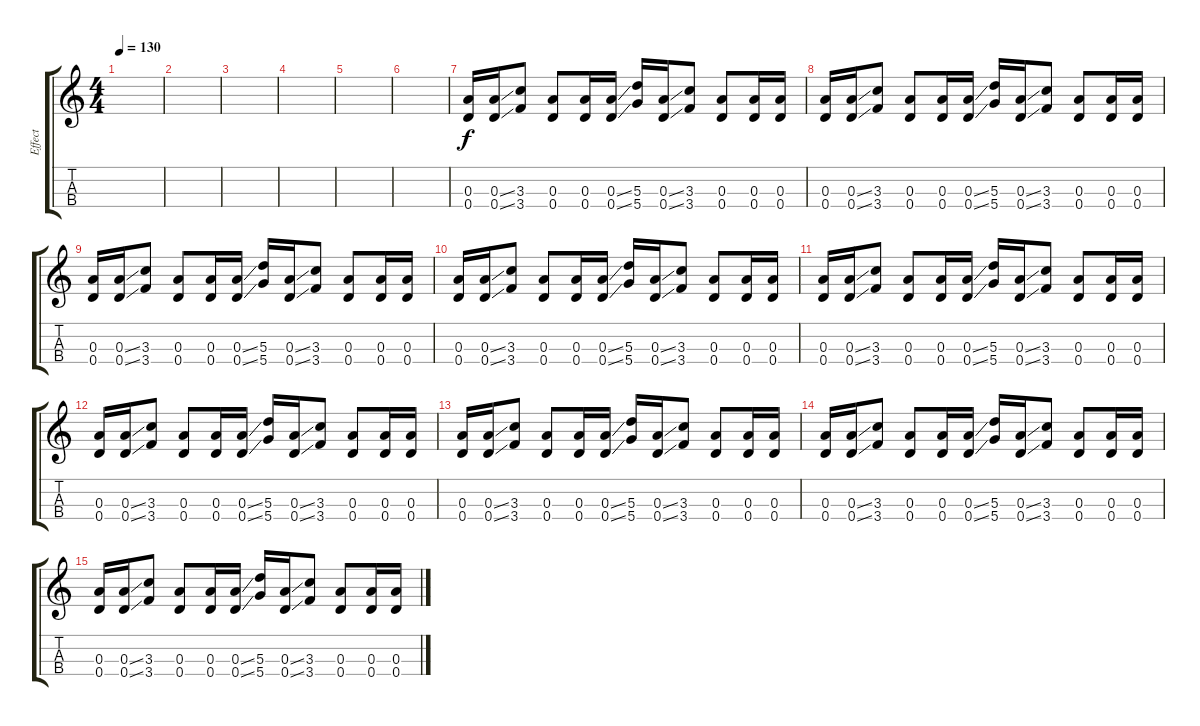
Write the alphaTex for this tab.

\track ("Effect" "Effect") {instrument overdrivenguitar}
\staff {score tabs}
\tuning (G4 D4 A3 D3) {hide}
\ts (4 4)
\tempo 130
\clef g2
\ks c
|
|
|
|
|
|
(0.3 0.4).16 (0.3{ss} 0.4{ss}).16 (3.3 3.4).8 (0.3 0.4).8 (0.3 0.4).16 (0.3{ss} 0.4{ss}).16 (5.3 5.4).16 (0.3{ss} 0.4{ss}).16 (3.3 3.4).8 (0.3 0.4).8 (0.3 0.4).16 (0.3 0.4).16 |
(0.3 0.4).16 (0.3{ss} 0.4{ss}).16 (3.3 3.4).8 (0.3 0.4).8 (0.3 0.4).16 (0.3{ss} 0.4{ss}).16 (5.3 5.4).16 (0.3{ss} 0.4{ss}).16 (3.3 3.4).8 (0.3 0.4).8 (0.3 0.4).16 (0.3 0.4).16 |
(0.3 0.4).16 (0.3{ss} 0.4{ss}).16 (3.3 3.4).8 (0.3 0.4).8 (0.3 0.4).16 (0.3{ss} 0.4{ss}).16 (5.3 5.4).16 (0.3{ss} 0.4{ss}).16 (3.3 3.4).8 (0.3 0.4).8 (0.3 0.4).16 (0.3 0.4).16 |
(0.3 0.4).16 (0.3{ss} 0.4{ss}).16 (3.3 3.4).8 (0.3 0.4).8 (0.3 0.4).16 (0.3{ss} 0.4{ss}).16 (5.3 5.4).16 (0.3{ss} 0.4{ss}).16 (3.3 3.4).8 (0.3 0.4).8 (0.3 0.4).16 (0.3 0.4).16 |
(0.3 0.4).16 (0.3{ss} 0.4{ss}).16 (3.3 3.4).8 (0.3 0.4).8 (0.3 0.4).16 (0.3{ss} 0.4{ss}).16 (5.3 5.4).16 (0.3{ss} 0.4{ss}).16 (3.3 3.4).8 (0.3 0.4).8 (0.3 0.4).16 (0.3 0.4).16 |
(0.3 0.4).16 (0.3{ss} 0.4{ss}).16 (3.3 3.4).8 (0.3 0.4).8 (0.3 0.4).16 (0.3{ss} 0.4{ss}).16 (5.3 5.4).16 (0.3{ss} 0.4{ss}).16 (3.3 3.4).8 (0.3 0.4).8 (0.3 0.4).16 (0.3 0.4).16 |
(0.3 0.4).16 (0.3{ss} 0.4{ss}).16 (3.3 3.4).8 (0.3 0.4).8 (0.3 0.4).16 (0.3{ss} 0.4{ss}).16 (5.3 5.4).16 (0.3{ss} 0.4{ss}).16 (3.3 3.4).8 (0.3 0.4).8 (0.3 0.4).16 (0.3 0.4).16 |
(0.3 0.4).16 (0.3{ss} 0.4{ss}).16 (3.3 3.4).8 (0.3 0.4).8 (0.3 0.4).16 (0.3{ss} 0.4{ss}).16 (5.3 5.4).16 (0.3{ss} 0.4{ss}).16 (3.3 3.4).8 (0.3 0.4).8 (0.3 0.4).16 (0.3 0.4).16 |
(0.3 0.4).16 (0.3{ss} 0.4{ss}).16 (3.3 3.4).8 (0.3 0.4).8 (0.3 0.4).16 (0.3{ss} 0.4{ss}).16 (5.3 5.4).16 (0.3{ss} 0.4{ss}).16 (3.3 3.4).8 (0.3 0.4).8 (0.3 0.4).16 (0.3 0.4).16
